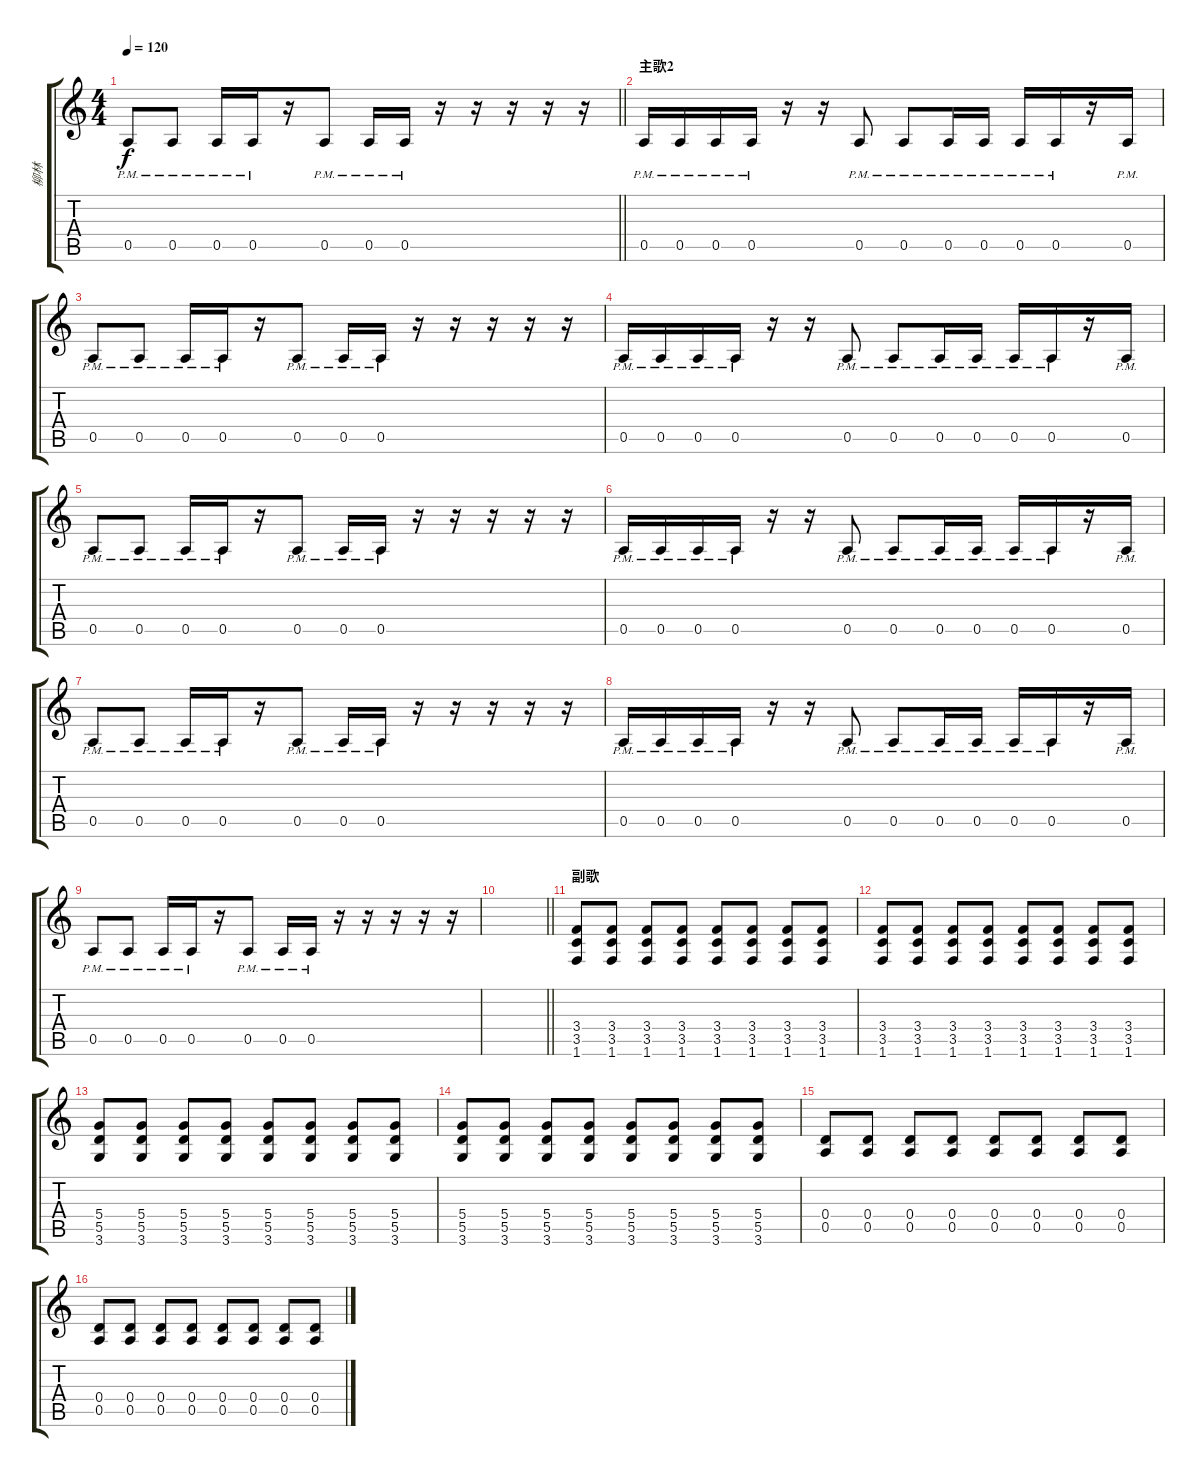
\track ("柳林" "柳林") {instrument distortionguitar}
\staff {score tabs}
\tuning (E4 B3 G3 D3 A2 E2) {hide}
\ts (4 4)
\tempo 120
\clef g2
\barLineRight lightlight
\ks c
0.5{pm}.8{dy f} 0.5{pm}.8 0.5{pm}.16 0.5{pm}.16 r.16 0.5{pm}.8 0.5{pm}.16 0.5{pm}.16 r.16 r.16 r.16 r.16 r.16 |
\section ("" "主歌2")
0.5{pm}.16 0.5{pm}.16 0.5{pm}.16 0.5{pm}.16 r.16 r.16 0.5{pm}.8 0.5{pm}.8 0.5{pm}.16 0.5{pm}.16 0.5{pm}.16 0.5{pm}.16 r.16 0.5{pm}.16 |
0.5{pm}.8 0.5{pm}.8 0.5{pm}.16 0.5{pm}.16 r.16 0.5{pm}.8 0.5{pm}.16 0.5{pm}.16 r.16 r.16 r.16 r.16 r.16 |
0.5{pm}.16 0.5{pm}.16 0.5{pm}.16 0.5{pm}.16 r.16 r.16 0.5{pm}.8 0.5{pm}.8 0.5{pm}.16 0.5{pm}.16 0.5{pm}.16 0.5{pm}.16 r.16 0.5{pm}.16 |
0.5{pm}.8 0.5{pm}.8 0.5{pm}.16 0.5{pm}.16 r.16 0.5{pm}.8 0.5{pm}.16 0.5{pm}.16 r.16 r.16 r.16 r.16 r.16 |
0.5{pm}.16 0.5{pm}.16 0.5{pm}.16 0.5{pm}.16 r.16 r.16 0.5{pm}.8 0.5{pm}.8 0.5{pm}.16 0.5{pm}.16 0.5{pm}.16 0.5{pm}.16 r.16 0.5{pm}.16 |
0.5{pm}.8 0.5{pm}.8 0.5{pm}.16 0.5{pm}.16 r.16 0.5{pm}.8 0.5{pm}.16 0.5{pm}.16 r.16 r.16 r.16 r.16 r.16 |
0.5{pm}.16 0.5{pm}.16 0.5{pm}.16 0.5{pm}.16 r.16 r.16 0.5{pm}.8 0.5{pm}.8 0.5{pm}.16 0.5{pm}.16 0.5{pm}.16 0.5{pm}.16 r.16 0.5{pm}.16 |
0.5{pm}.8 0.5{pm}.8 0.5{pm}.16 0.5{pm}.16 r.16 0.5{pm}.8 0.5{pm}.16 0.5{pm}.16 r.16 r.16 r.16 r.16 r.16 |
\barLineRight lightlight
|
\section ("" "副歌")
(3.4 3.5 1.6).8 (3.4 3.5 1.6).8 (3.4 3.5 1.6).8 (3.4 3.5 1.6).8 (3.4 3.5 1.6).8 (3.4 3.5 1.6).8 (3.4 3.5 1.6).8 (3.4 3.5 1.6).8 |
(3.4 3.5 1.6).8 (3.4 3.5 1.6).8 (3.4 3.5 1.6).8 (3.4 3.5 1.6).8 (3.4 3.5 1.6).8 (3.4 3.5 1.6).8 (3.4 3.5 1.6).8 (3.4 3.5 1.6).8 |
(5.4 5.5 3.6).8 (5.4 5.5 3.6).8 (5.4 5.5 3.6).8 (5.4 5.5 3.6).8 (5.4 5.5 3.6).8 (5.4 5.5 3.6).8 (5.4 5.5 3.6).8 (5.4 5.5 3.6).8 |
(5.4 5.5 3.6).8 (5.4 5.5 3.6).8 (5.4 5.5 3.6).8 (5.4 5.5 3.6).8 (5.4 5.5 3.6).8 (5.4 5.5 3.6).8 (5.4 5.5 3.6).8 (5.4 5.5 3.6).8 |
(0.4 0.5).8 (0.4 0.5).8 (0.4 0.5).8 (0.4 0.5).8 (0.4 0.5).8 (0.4 0.5).8 (0.4 0.5).8 (0.4 0.5).8 |
(0.4 0.5).8 (0.4 0.5).8 (0.4 0.5).8 (0.4 0.5).8 (0.4 0.5).8 (0.4 0.5).8 (0.4 0.5).8 (0.4 0.5).8
